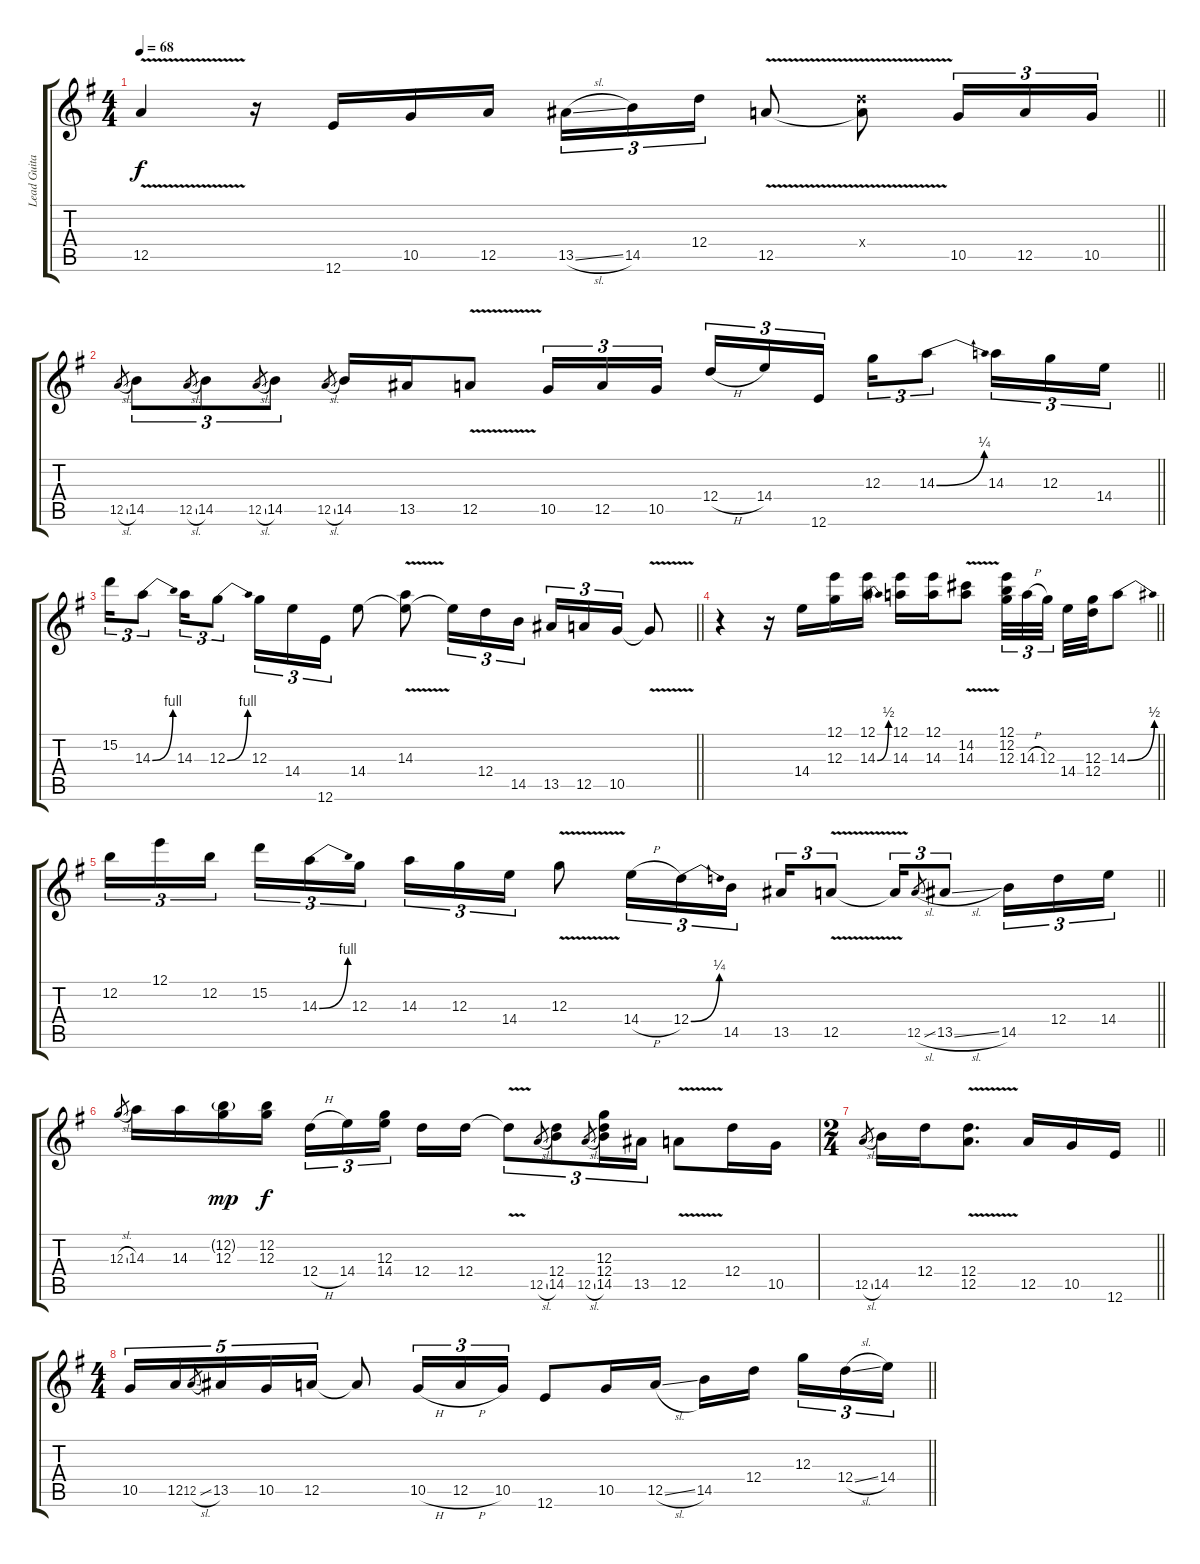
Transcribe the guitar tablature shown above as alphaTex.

\track ("Lead Guitar" "Lead Guita") {instrument overdrivenguitar}
\staff {score tabs}
\tuning (E4 B3 G3 D3 A2 E2) {hide}
\ts (4 4)
\tempo 68
\clef g2
\barLineRight lightlight
\ks g
12.5{v t}.4{dy f} r.16 12.6.16 10.5.16 12.5.16 13.5{sl}.16{tu (3 2)} 14.5.16{tu (3 2)} 12.4.16{tu (3 2)} 12.5{v}.8 (12.4{x} 12.5{t}).8 10.5.16{tu (3 2)} 12.5.16{tu (3 2)} 10.5.16{tu (3 2)} |
\barLineRight lightlight
12.5{sl}.8{gr} 14.5.8{tu (3 2)} 12.5{sl}.8{gr} 14.5.8{tu (3 2)} 12.5{sl}.8{gr} 14.5.8{tu (3 2)} 12.5{sl}.8{gr} 14.5.16 13.5.16 12.5{v}.8 10.5.16{tu (3 2)} 12.5.16{tu (3 2)} 10.5.16{tu (3 2) beam splitsecondary} 12.4{h}.16{tu (3 2)} 14.4.16{tu (3 2)} 12.6.16{tu (3 2)} 12.3.16{tu (3 2)} 14.3{be (bend 0 0 60 1)}.8{tu (3 2)} 14.3.16{tu (3 2)} 12.3.16{tu (3 2)} 14.4.16{tu (3 2)} |
\barLineRight lightlight
15.2.16{tu (3 2)} 14.3{be (bend 0 0 60 4)}.8{tu (3 2)} 14.3.16{tu (3 2)} 12.3{be (bend 0 0 60 4)}.8{tu (3 2)} 12.3.16{tu (3 2)} 14.4.16{tu (3 2)} 12.6.16{tu (3 2)} 14.4.8 (14.3{v} 14.4{t}).8 14.4{t}.16{tu (3 2)} 12.4.16{tu (3 2)} 14.5.16{tu (3 2)} 13.5.16{tu (3 2)} 12.5.16{tu (3 2)} 10.5.16{tu (3 2)} 10.5{v t}.8 |
\section ("" "")
\barLineRight lightlight
r.4 r.16 14.4.16 (12.1 12.3).16 (12.1 14.3{be (bend 0 0 60 2)}).16 (12.1 14.3).16 (12.1 14.3).16 (14.2{v} 14.3).8 (12.1 12.2 12.3).32{tu (3 2)} 14.3{h}.32{tu (3 2)} 12.3.32{tu (3 2) beam splitsecondary} 14.4.32 (12.3 12.4).32 14.3{be (bend 0 0 60 2)}.8 |
\section ("" "")
\barLineRight lightlight
12.2.16{tu (3 2)} 12.1.16{tu (3 2)} 12.2.16{tu (3 2) beam splitsecondary} 15.2.16{tu (3 2)} 14.3{be (bend 0 0 60 4)}.16{tu (3 2)} 12.3.16{tu (3 2)} 14.3.16{tu (3 2)} 12.3.16{tu (3 2)} 14.4.16{tu (3 2)} 12.3{v}.8 14.4{h}.16{tu (3 2)} 12.4{be (bend 0 0 60 1)}.16{tu (3 2)} 14.5.16{tu (3 2) beam splitsecondary} 13.5.16{tu (3 2)} 12.5{v}.8{tu (3 2)} 12.5{t}.16{tu (3 2)} 12.5{sl}.8{gr} 13.5{sl}.8{tu (3 2)} 14.5.16{tu (3 2)} 12.4.16{tu (3 2)} 14.4.16{tu (3 2)} |
\section ("" "")
12.3{sl}.8{gr} 14.3.16 14.3.16 (12.2{g} 12.3).16{dy mp} (12.2 12.3).16{dy f} 12.4{h}.16{tu (3 2)} 14.4.16{tu (3 2)} (12.3 14.4).16{tu (3 2) beam splitsecondary} 12.4.16 12.4.16 12.4{v t}.8{tu (3 2)} 12.5{sl}.8{gr} (12.4 14.5).8{tu (3 2)} 12.5{sl}.8{gr} (12.3 12.4 14.5).16{tu (3 2)} 13.5.16{tu (3 2)} 12.5{v}.8 12.4.16 10.5.16 |
\ts (2 4)
\barLineRight lightlight
12.5{sl}.8{gr} 14.5.16 12.4.16 (12.4{v} 12.5).8{d} 12.5.16 10.5.16 12.6.16 |
\ts (4 4)
\barLineRight lightlight
10.5.16{tu (5 4)} 12.5.16{tu (5 4)} 12.5{sl}.8{gr} 13.5.16{tu (5 4)} 10.5.16{tu (5 4)} 12.5.16{tu (5 4)} 12.5{t}.8 10.5{h}.16{tu (3 2)} 12.5{h}.16{tu (3 2)} 10.5.16{tu (3 2)} 12.6.8 10.5.16 12.5{sl}.16 14.5.16 12.4.16{beam splitsecondary} 12.3.16{tu (3 2)} 12.4{sl}.16{tu (3 2)} 14.4.16{tu (3 2)}
